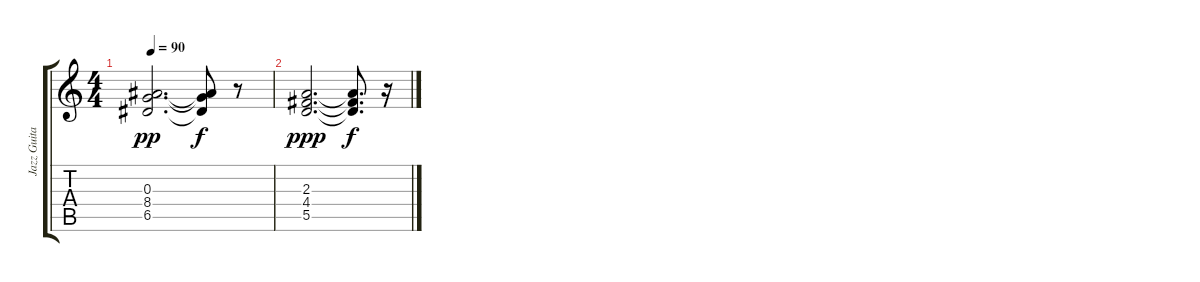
\track ("Jazz Guitar" "Jazz Guita") {instrument electricguitarjazz}
\staff {score tabs}
\tuning (E4 B3 G3 D3 A2 E2) {hide}
\ts (4 4)
\tempo 90
\clef g2
\ks c
(0.3 8.4 6.5).2{d dy pp} (0.3{t} 8.4{t} 6.5{t}).8{dy f} r.8 |
(2.3 4.4 5.5).2{d dy ppp} (2.3{t} 4.4{t} 5.5{t}).8{d dy f} r.16
